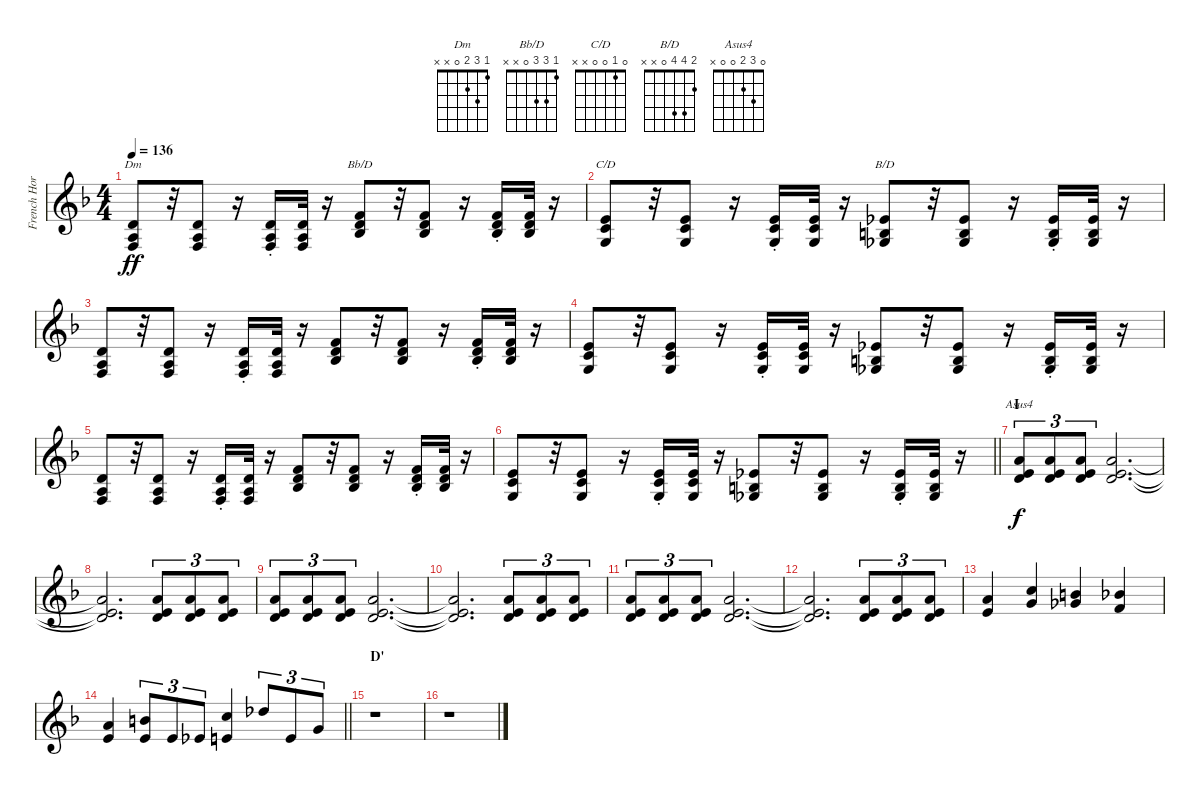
\track ("French Horn" "French Hor") {instrument frenchhorn}
\staff {score}
\tuning (E4 B3 G3 D3 A2 E2) {hide}
\chord ("Dm" 1 3 2 0 x x)
\chord ("Bb/D" 1 3 3 0 x x)
\chord ("C/D" 0 1 0 0 x x)
\chord ("B/D" 2 4 4 0 x x)
\chord ("Asus4" 0 3 2 0 0 x)
\ts (4 4)
\tempo 136
\clef g2
\ks dminor
(3.2 2.3 3.4).8{ch "Dm" dy ff} r.32 (3.2 2.3 3.4).8 r.16 (3.2{st} 2.3{st} 3.4{st}).16 (3.2 2.3 3.4).32 r.16 (1.1 3.2 3.3).8{ch "Bb/D"} r.32 (1.1 3.2 3.3).8 r.16 (1.1{st} 3.2{st} 3.3{st}).16 (1.1 3.2 3.3).32 r.16 |
(0.1 1.2 0.3).8{ch "C/D"} r.32 (0.1 1.2 0.3).8 r.16 (0.1{st} 1.2{st} 0.3{st}).16 (0.1 1.2 0.3).32 r.16 (4.2 4.3 4.4).8{ch "B/D"} r.32 (4.2 4.3 4.4).8 r.16 (4.2{st} 4.3{st} 4.4{st}).16 (4.2 4.3 4.4).32 r.16 |
(3.2 2.3 3.4).8 r.32 (3.2 2.3 3.4).8 r.16 (3.2{st} 2.3{st} 3.4{st}).16 (3.2 2.3 3.4).32 r.16 (1.1 3.2 3.3).8 r.32 (1.1 3.2 3.3).8 r.16 (1.1{st} 3.2{st} 3.3{st}).16 (1.1 3.2 3.3).32 r.16 |
(0.1 1.2 0.3).8 r.32 (0.1 1.2 0.3).8 r.16 (0.1{st} 1.2{st} 0.3{st}).16 (0.1 1.2 0.3).32 r.16 (4.2 4.3 4.4).8 r.32 (4.2 4.3 4.4).8 r.16 (4.2{st} 4.3{st} 4.4{st}).16 (4.2 4.3 4.4).32 r.16 |
(3.2 2.3 3.4).8 r.32 (3.2 2.3 3.4).8 r.16 (3.2{st} 2.3{st} 3.4{st}).16 (3.2 2.3 3.4).32 r.16 (1.1 3.2 3.3).8 r.32 (1.1 3.2 3.3).8 r.16 (1.1{st} 3.2{st} 3.3{st}).16 (1.1 3.2 3.3).32 r.16 |
\barLineRight lightlight
(0.1 1.2 0.3).8 r.32 (0.1 1.2 0.3).8 r.16 (0.1{st} 1.2{st} 0.3{st}).16 (0.1 1.2 0.3).32 r.16 (4.2 4.3 4.4).8 r.32 (4.2 4.3 4.4).8 r.16 (4.2{st} 4.3{st} 4.4{st}).16 (4.2 4.3 4.4).32 r.16 |
\section ("" "I")
(5.1 5.2 7.3).8{tu (3 2) ch "Asus4" dy f} (5.1 5.2 7.3).8{tu (3 2)} (5.1 5.2 7.3).8{tu (3 2)} (5.1 5.2 7.3).2{d} |
(5.1{t} 5.2{t} 7.3{t}).2{d} (5.1 5.2 7.3).8{tu (3 2)} (5.1 5.2 7.3).8{tu (3 2)} (5.1 5.2 7.3).8{tu (3 2)} |
(5.1 5.2 7.3).8{tu (3 2)} (5.1 5.2 7.3).8{tu (3 2)} (5.1 5.2 7.3).8{tu (3 2)} (5.1 5.2 7.3).2{d} |
(5.1{t} 5.2{t} 7.3{t}).2{d} (5.1 5.2 7.3).8{tu (3 2)} (5.1 5.2 7.3).8{tu (3 2)} (5.1 5.2 7.3).8{tu (3 2)} |
(5.1 5.2 7.3).8{tu (3 2)} (5.1 5.2 7.3).8{tu (3 2)} (5.1 5.2 7.3).8{tu (3 2)} (5.1 5.2 7.3).2{d} |
(5.1{t} 5.2{t} 7.3{t}).2{d} (5.1 5.2 7.3).8{tu (3 2)} (5.1 5.2 7.3).8{tu (3 2)} (5.1 5.2 7.3).8{tu (3 2)} |
(5.1 5.2).4 (8.1 8.2).4 (7.1 7.2).4 (6.1 6.2).4 |
\barLineRight lightlight
(5.1 5.2).4 (7.1 5.2).8{tu (3 2)} 5.2.8{tu (3 2)} 8.3.8{tu (3 2)} (8.1 5.2).4 9.1.8{tu (3 2)} 9.3.8{tu (3 2)} 8.2.8{tu (3 2)} |
\section ("" "D'")
r.1 |
r.1
